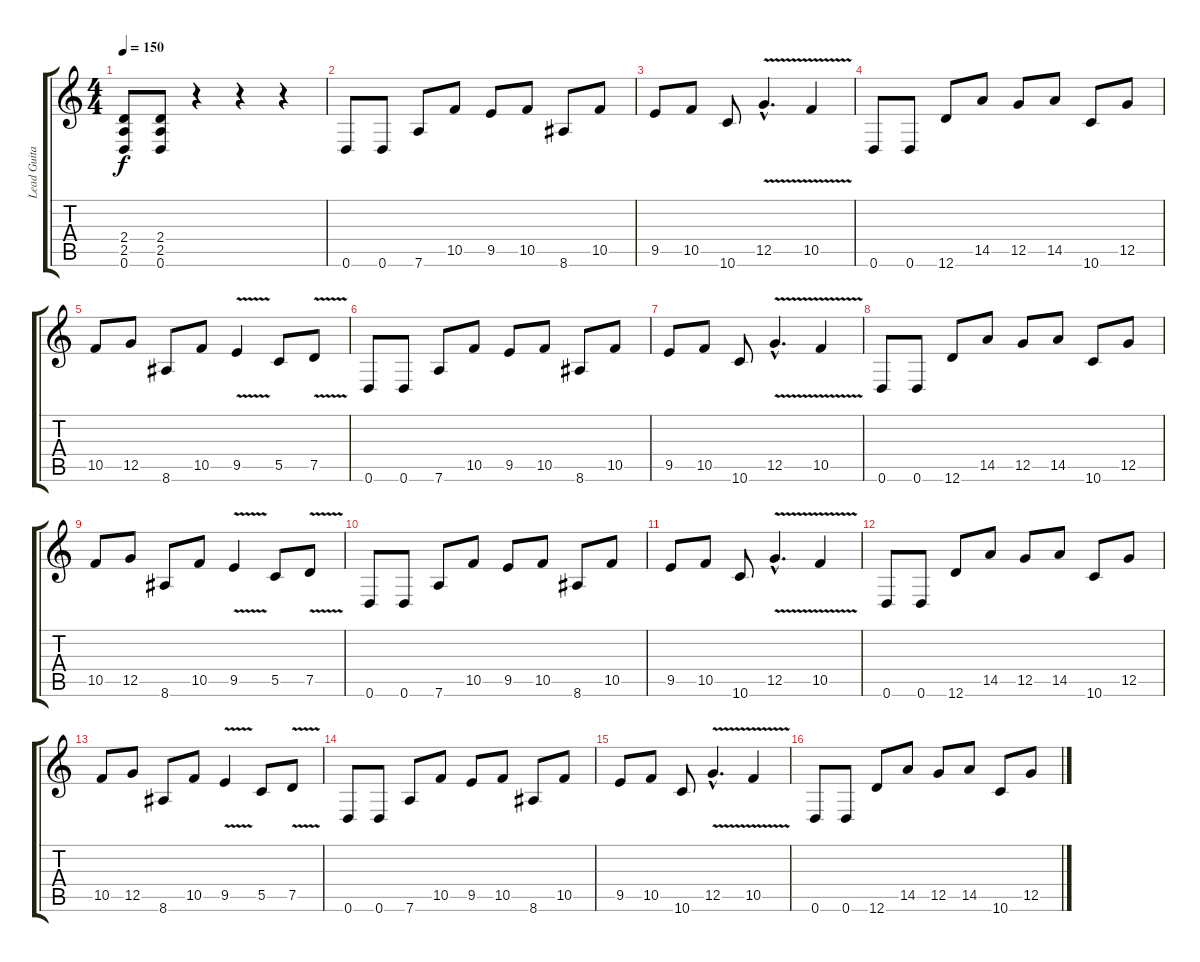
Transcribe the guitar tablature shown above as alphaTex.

\track ("Lead Guitar" "Lead Guita") {instrument distortionguitar}
\staff {score tabs}
\tuning (D4 A3 F3 C3 G2 D2) {hide}
\ts (4 4)
\tempo 150
\clef g2
\ks c
(2.4 2.5 0.6).8{dy f} (2.4 2.5 0.6).8 r.4 r.4 r.4 |
0.6.8 0.6.8 7.6.8 10.5.8 9.5.8 10.5.8 8.6.8 10.5.8 |
9.5.8 10.5.8 10.6.8 12.5{v hac}.4{d} 10.5{v}.4 |
0.6.8 0.6.8 12.6.8 14.5.8 12.5.8 14.5.8 10.6.8 12.5.8 |
10.5.8 12.5.8 8.6.8 10.5.8 9.5{v}.4 5.5.8 7.5{v}.8 |
0.6.8 0.6.8 7.6.8 10.5.8 9.5.8 10.5.8 8.6.8 10.5.8 |
9.5.8 10.5.8 10.6.8 12.5{v hac}.4{d} 10.5{v}.4 |
0.6.8 0.6.8 12.6.8 14.5.8 12.5.8 14.5.8 10.6.8 12.5.8 |
10.5.8 12.5.8 8.6.8 10.5.8 9.5{v}.4 5.5.8 7.5{v}.8 |
0.6.8 0.6.8 7.6.8 10.5.8 9.5.8 10.5.8 8.6.8 10.5.8 |
9.5.8 10.5.8 10.6.8 12.5{v hac}.4{d} 10.5{v}.4 |
0.6.8 0.6.8 12.6.8 14.5.8 12.5.8 14.5.8 10.6.8 12.5.8 |
10.5.8 12.5.8 8.6.8 10.5.8 9.5{v}.4 5.5.8 7.5{v}.8 |
0.6.8 0.6.8 7.6.8 10.5.8 9.5.8 10.5.8 8.6.8 10.5.8 |
9.5.8 10.5.8 10.6.8 12.5{v hac}.4{d} 10.5{v}.4 |
0.6.8 0.6.8 12.6.8 14.5.8 12.5.8 14.5.8 10.6.8 12.5.8
